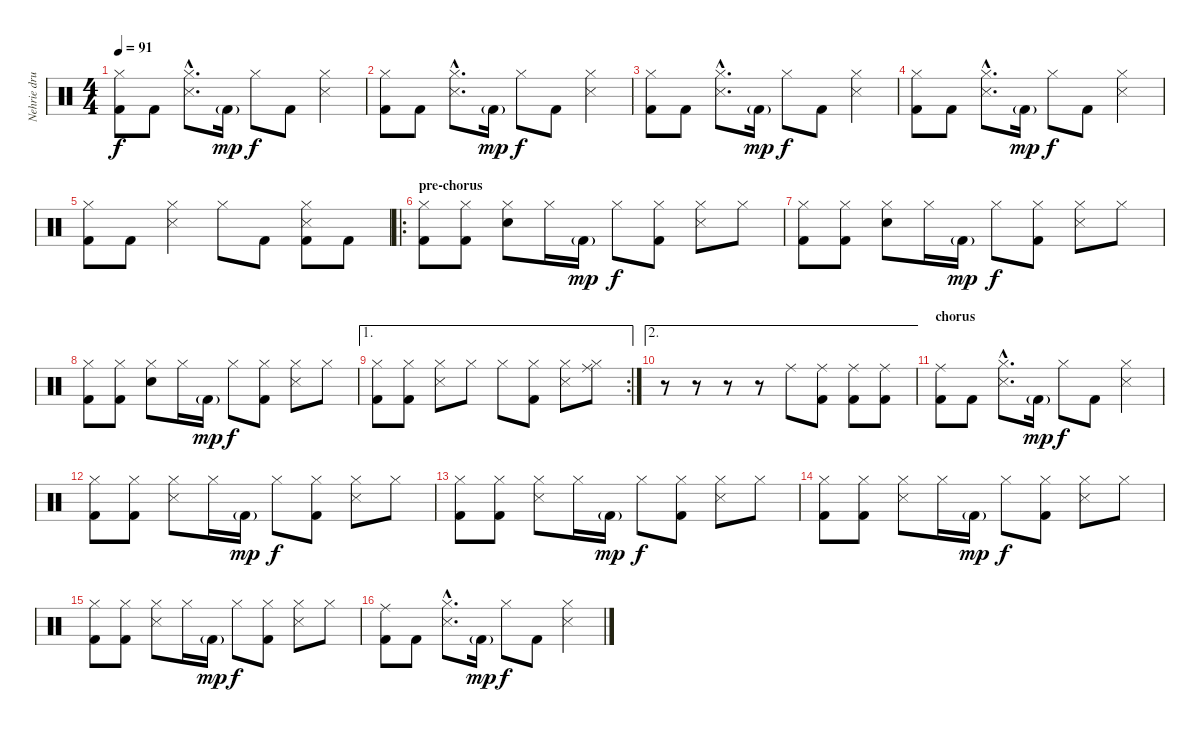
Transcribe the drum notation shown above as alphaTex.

\track ("Nehrie drums (lagpat)" "Nehrie dru") {instrument percussion}
\staff {score}
\articulation defaults
\ts (4 4)
\tempo 91
\clef neutral
\ks c
("Hi-Hat (closed)" "Kick (hit) 2").8{dy f} "Kick (hit) 2".8 ("Hi-Hat (closed)"{hac} "Snare (side stick) 3"{hac}).8{d} "Kick (hit) 2"{g}.16{dy mp} "Hi-Hat (closed)".8{dy f} "Kick (hit) 2".8 ("Hi-Hat (closed)" "Snare (side stick) 3").4 |
("Hi-Hat (closed)" "Kick (hit) 2").8 "Kick (hit) 2".8 ("Hi-Hat (closed)"{hac} "Snare (side stick) 3"{hac}).8{d} "Kick (hit) 2"{g}.16{dy mp} "Hi-Hat (closed)".8{dy f} "Kick (hit) 2".8 ("Hi-Hat (closed)" "Snare (side stick) 3").4 |
("Hi-Hat (closed)" "Kick (hit) 2").8 "Kick (hit) 2".8 ("Hi-Hat (closed)"{hac} "Snare (side stick) 3"{hac}).8{d} "Kick (hit) 2"{g}.16{dy mp} "Hi-Hat (closed)".8{dy f} "Kick (hit) 2".8 ("Hi-Hat (closed)" "Snare (side stick) 3").4 |
("Hi-Hat (closed)" "Kick (hit) 2").8 "Kick (hit) 2".8 ("Hi-Hat (closed)"{hac} "Snare (side stick) 3"{hac}).8{d} "Kick (hit) 2"{g}.16{dy mp} "Hi-Hat (closed)".8{dy f} "Kick (hit) 2".8 ("Hi-Hat (closed)" "Snare (side stick) 3").4 |
("Hi-Hat (closed)" "Kick (hit) 2").8 "Kick (hit) 2".8 ("Hi-Hat (closed)" "Snare (side stick) 3").4 "Hi-Hat (closed)".8 "Kick (hit) 2".8 ("Hi-Hat (closed)" "Kick (hit) 2" "Snare (side stick) 3").8 "Kick (hit) 2".8 |
\ro
\section ("" "pre-chorus")
("Hi-Hat (closed)" "Kick (hit) 2").8 ("Hi-Hat (closed)" "Kick (hit) 2").8 ("Hi-Hat (closed)" "Electric Snare (hit)").8 "Hi-Hat (closed)".16 "Kick (hit) 2"{g}.16{dy mp} "Hi-Hat (closed)".8{dy f} ("Hi-Hat (closed)" "Kick (hit) 2").8 ("Hi-Hat (closed)" "Snare (side stick) 3").8 "Hi-Hat (closed)".8 |
("Hi-Hat (closed)" "Kick (hit) 2").8 ("Hi-Hat (closed)" "Kick (hit) 2").8 ("Hi-Hat (closed)" "Electric Snare (hit)").8 "Hi-Hat (closed)".16 "Kick (hit) 2"{g}.16{dy mp} "Hi-Hat (closed)".8{dy f} ("Hi-Hat (closed)" "Kick (hit) 2").8 ("Hi-Hat (closed)" "Snare (side stick) 3").8 "Hi-Hat (closed)".8 |
("Hi-Hat (closed)" "Kick (hit) 2").8 ("Hi-Hat (closed)" "Kick (hit) 2").8 ("Hi-Hat (closed)" "Electric Snare (hit)").8 "Hi-Hat (closed)".16 "Kick (hit) 2"{g}.16{dy mp} "Hi-Hat (closed)".8{dy f} ("Hi-Hat (closed)" "Kick (hit) 2").8 ("Hi-Hat (closed)" "Snare (side stick) 3").8 "Hi-Hat (closed)".8 |
\ae 1
\rc 2
("Hi-Hat (closed)" "Kick (hit) 2").8 ("Hi-Hat (closed)" "Kick (hit) 2").8 ("Hi-Hat (closed)" "Snare (side stick) 3").8 "Hi-Hat (closed)".8 "Hi-Hat (closed)".8 ("Hi-Hat (closed)" "Kick (hit) 2").8 ("Hi-Hat (closed)" "Snare (side stick) 3").8 ("Hi-Hat (closed)" "Ride (middle)").8 |
\ae 2
r.8 r.8 r.8 r.8 "Ride (middle)".8 ("Kick (hit) 2" "Ride (middle)").8 ("Kick (hit) 2" "Ride (middle)").8 ("Kick (hit) 2" "Ride (middle)").8 |
\section ("" "chorus")
("Kick (hit) 2" "Ride (middle)").8 "Kick (hit) 2".8 ("Hi-Hat (closed)"{hac} "Snare (side stick) 3"{hac}).8{d} "Kick (hit) 2"{g}.16{dy mp} "Hi-Hat (closed)".8{dy f} "Kick (hit) 2".8 ("Hi-Hat (closed)" "Snare (side stick) 3").4 |
("Hi-Hat (closed)" "Kick (hit) 2").8 ("Hi-Hat (closed)" "Kick (hit) 2").8 ("Hi-Hat (closed)" "Snare (side stick) 3").8 "Hi-Hat (closed)".16 "Kick (hit) 2"{g}.16{dy mp} "Hi-Hat (closed)".8{dy f} ("Hi-Hat (closed)" "Kick (hit) 2").8 ("Hi-Hat (closed)" "Snare (side stick) 3").8 "Hi-Hat (closed)".8 |
("Hi-Hat (closed)" "Kick (hit) 2").8 ("Hi-Hat (closed)" "Kick (hit) 2").8 ("Hi-Hat (closed)" "Snare (side stick) 3").8 "Hi-Hat (closed)".16 "Kick (hit) 2"{g}.16{dy mp} "Hi-Hat (closed)".8{dy f} ("Hi-Hat (closed)" "Kick (hit) 2").8 ("Hi-Hat (closed)" "Snare (side stick) 3").8 "Hi-Hat (closed)".8 |
("Hi-Hat (closed)" "Kick (hit) 2").8 ("Hi-Hat (closed)" "Kick (hit) 2").8 ("Hi-Hat (closed)" "Snare (side stick) 3").8 "Hi-Hat (closed)".16 "Kick (hit) 2"{g}.16{dy mp} "Hi-Hat (closed)".8{dy f} ("Hi-Hat (closed)" "Kick (hit) 2").8 ("Hi-Hat (closed)" "Snare (side stick) 3").8 "Hi-Hat (closed)".8 |
("Hi-Hat (closed)" "Kick (hit) 2").8 ("Hi-Hat (closed)" "Kick (hit) 2").8 ("Hi-Hat (closed)" "Snare (side stick) 3").8 "Hi-Hat (closed)".16 "Kick (hit) 2"{g}.16{dy mp} "Hi-Hat (closed)".8{dy f} ("Hi-Hat (closed)" "Kick (hit) 2").8 ("Hi-Hat (closed)" "Snare (side stick) 3").8 "Hi-Hat (closed)".8 |
("Kick (hit) 2" "Ride (middle)").8 "Kick (hit) 2".8 ("Hi-Hat (closed)"{hac} "Snare (side stick) 3"{hac}).8{d} "Kick (hit) 2"{g}.16{dy mp} "Hi-Hat (closed)".8{dy f} "Kick (hit) 2".8 ("Hi-Hat (closed)" "Snare (side stick) 3").4
